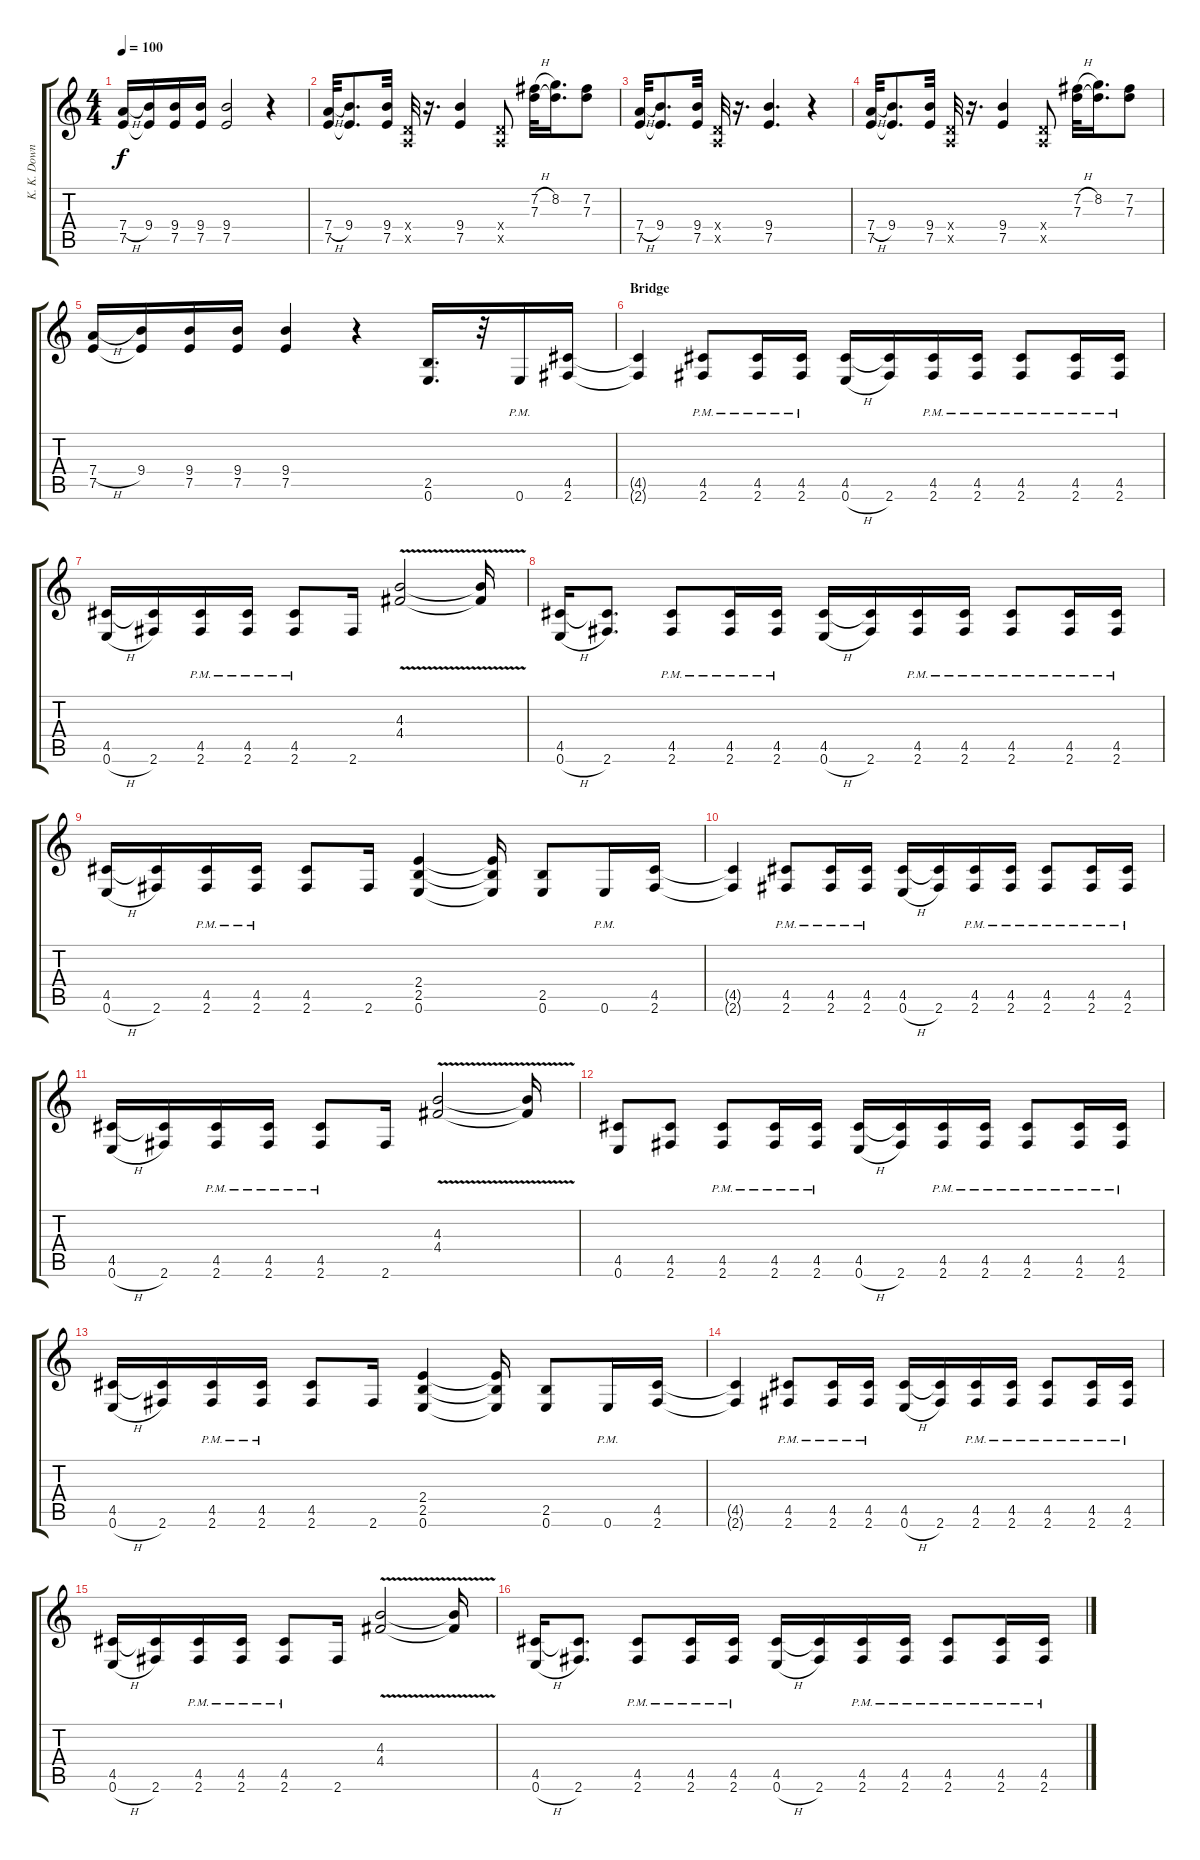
\track ("K. K. Downing" "K. K. Down") {instrument distortionguitar}
\staff {score tabs}
\tuning (E4 B3 G3 D3 A2 E2) {hide}
\ts (4 4)
\tempo 100
\clef g2
\ks c
(7.4{h} 7.5).16{dy f} (9.4 7.5{t}).16 (9.4 7.5).16 (9.4 7.5).16 (9.4 7.5).2 r.4 |
(7.4{h} 7.5).32 (9.4 7.5{t}).8{d} (9.4 7.5).32 (0.4{x} 0.5{x}).32 r.16{d} (9.4 7.5).4 (0.4{x} 0.5{x}).8 (7.2{h} 7.3).32 (8.2 7.3{t}).16{d} (7.2 7.3).8 |
(7.4{h} 7.5).32 (9.4 7.5{t}).8{d} (9.4 7.5).32 (0.4{x} 0.5{x}).32 r.16{d} (9.4 7.5).4{d} r.4 |
(7.4{h} 7.5).32 (9.4 7.5{t}).8{d} (9.4 7.5).32 (0.4{x} 0.5{x}).32 r.16{d} (9.4 7.5).4 (0.4{x} 0.5{x}).8 (7.2{h} 7.3).32 (8.2 7.3{t}).16{d} (7.2 7.3).8 |
(7.4{h} 7.5).16 (9.4 7.5{t}).16 (9.4 7.5).16 (9.4 7.5).16 (9.4 7.5).4 r.4 (2.5 0.6).16{d} r.32 0.6{pm}.16 (4.5 2.6).16 |
\section ("" "Bridge")
(4.5{t} 2.6{t}).4 (4.5{pm} 2.6{pm}).8 (4.5{pm} 2.6{pm}).16 (4.5{pm} 2.6{pm}).16 (4.5 0.6{h}).16 (4.5{t} 2.6).16 (4.5{pm} 2.6{pm}).16 (4.5{pm} 2.6{pm}).16 (4.5{pm} 2.6{pm}).8 (4.5{pm} 2.6{pm}).16 (4.5{pm} 2.6{pm}).16 |
(4.5 0.6{h}).16 (4.5{t} 2.6).16 (4.5{pm} 2.6{pm}).16 (4.5{pm} 2.6{pm}).16 (4.5{pm} 2.6{pm}).8 2.6.16 (4.3{v} 4.4{v}).2 (4.3{t} 4.4{t}).16 |
(4.5 0.6{h}).16 (4.5{t} 2.6).8{d} (4.5{pm} 2.6{pm}).8 (4.5{pm} 2.6{pm}).16 (4.5{pm} 2.6{pm}).16 (4.5 0.6{h}).16 (4.5{t} 2.6).16 (4.5{pm} 2.6{pm}).16 (4.5{pm} 2.6{pm}).16 (4.5{pm} 2.6{pm}).8 (4.5{pm} 2.6{pm}).16 (4.5{pm} 2.6{pm}).16 |
(4.5 0.6{h}).16 (4.5{t} 2.6).16 (4.5{pm} 2.6{pm}).16 (4.5{pm} 2.6{pm}).16 (4.5 2.6).8 2.6.16 (2.4 2.5 0.6).4 (2.4{t} 2.5{t} 0.6{t}).16 (2.5 0.6).8 0.6{pm}.16 (4.5 2.6).16 |
(4.5{t} 2.6{t}).4 (4.5{pm} 2.6{pm}).8 (4.5{pm} 2.6{pm}).16 (4.5{pm} 2.6{pm}).16 (4.5 0.6{h}).16 (4.5{t} 2.6).16 (4.5{pm} 2.6{pm}).16 (4.5{pm} 2.6{pm}).16 (4.5{pm} 2.6{pm}).8 (4.5{pm} 2.6{pm}).16 (4.5{pm} 2.6{pm}).16 |
(4.5 0.6{h}).16 (4.5{t} 2.6).16 (4.5{pm} 2.6{pm}).16 (4.5{pm} 2.6{pm}).16 (4.5{pm} 2.6{pm}).8 2.6.16 (4.3{v} 4.4{v}).2 (4.3{t} 4.4{t}).16 |
(4.5 0.6).8 (4.5 2.6).8 (4.5{pm} 2.6{pm}).8 (4.5{pm} 2.6{pm}).16 (4.5{pm} 2.6{pm}).16 (4.5 0.6{h}).16 (4.5{t} 2.6).16 (4.5{pm} 2.6{pm}).16 (4.5{pm} 2.6{pm}).16 (4.5{pm} 2.6{pm}).8 (4.5{pm} 2.6{pm}).16 (4.5{pm} 2.6{pm}).16 |
(4.5 0.6{h}).16 (4.5{t} 2.6).16 (4.5{pm} 2.6{pm}).16 (4.5{pm} 2.6{pm}).16 (4.5 2.6).8 2.6.16 (2.4 2.5 0.6).4 (2.4{t} 2.5{t} 0.6{t}).16 (2.5 0.6).8 0.6{pm}.16 (4.5 2.6).16 |
(4.5{t} 2.6{t}).4 (4.5{pm} 2.6{pm}).8 (4.5{pm} 2.6{pm}).16 (4.5{pm} 2.6{pm}).16 (4.5 0.6{h}).16 (4.5{t} 2.6).16 (4.5{pm} 2.6{pm}).16 (4.5{pm} 2.6{pm}).16 (4.5{pm} 2.6{pm}).8 (4.5{pm} 2.6{pm}).16 (4.5{pm} 2.6{pm}).16 |
(4.5 0.6{h}).16 (4.5{t} 2.6).16 (4.5{pm} 2.6{pm}).16 (4.5{pm} 2.6{pm}).16 (4.5{pm} 2.6{pm}).8 2.6.16 (4.3{v} 4.4{v}).2 (4.3{t} 4.4{t}).16 |
(4.5 0.6{h}).16 (4.5{t} 2.6).8{d} (4.5{pm} 2.6{pm}).8 (4.5{pm} 2.6{pm}).16 (4.5{pm} 2.6{pm}).16 (4.5 0.6{h}).16 (4.5{t} 2.6).16 (4.5{pm} 2.6{pm}).16 (4.5{pm} 2.6{pm}).16 (4.5{pm} 2.6{pm}).8 (4.5{pm} 2.6{pm}).16 (4.5{pm} 2.6{pm}).16
